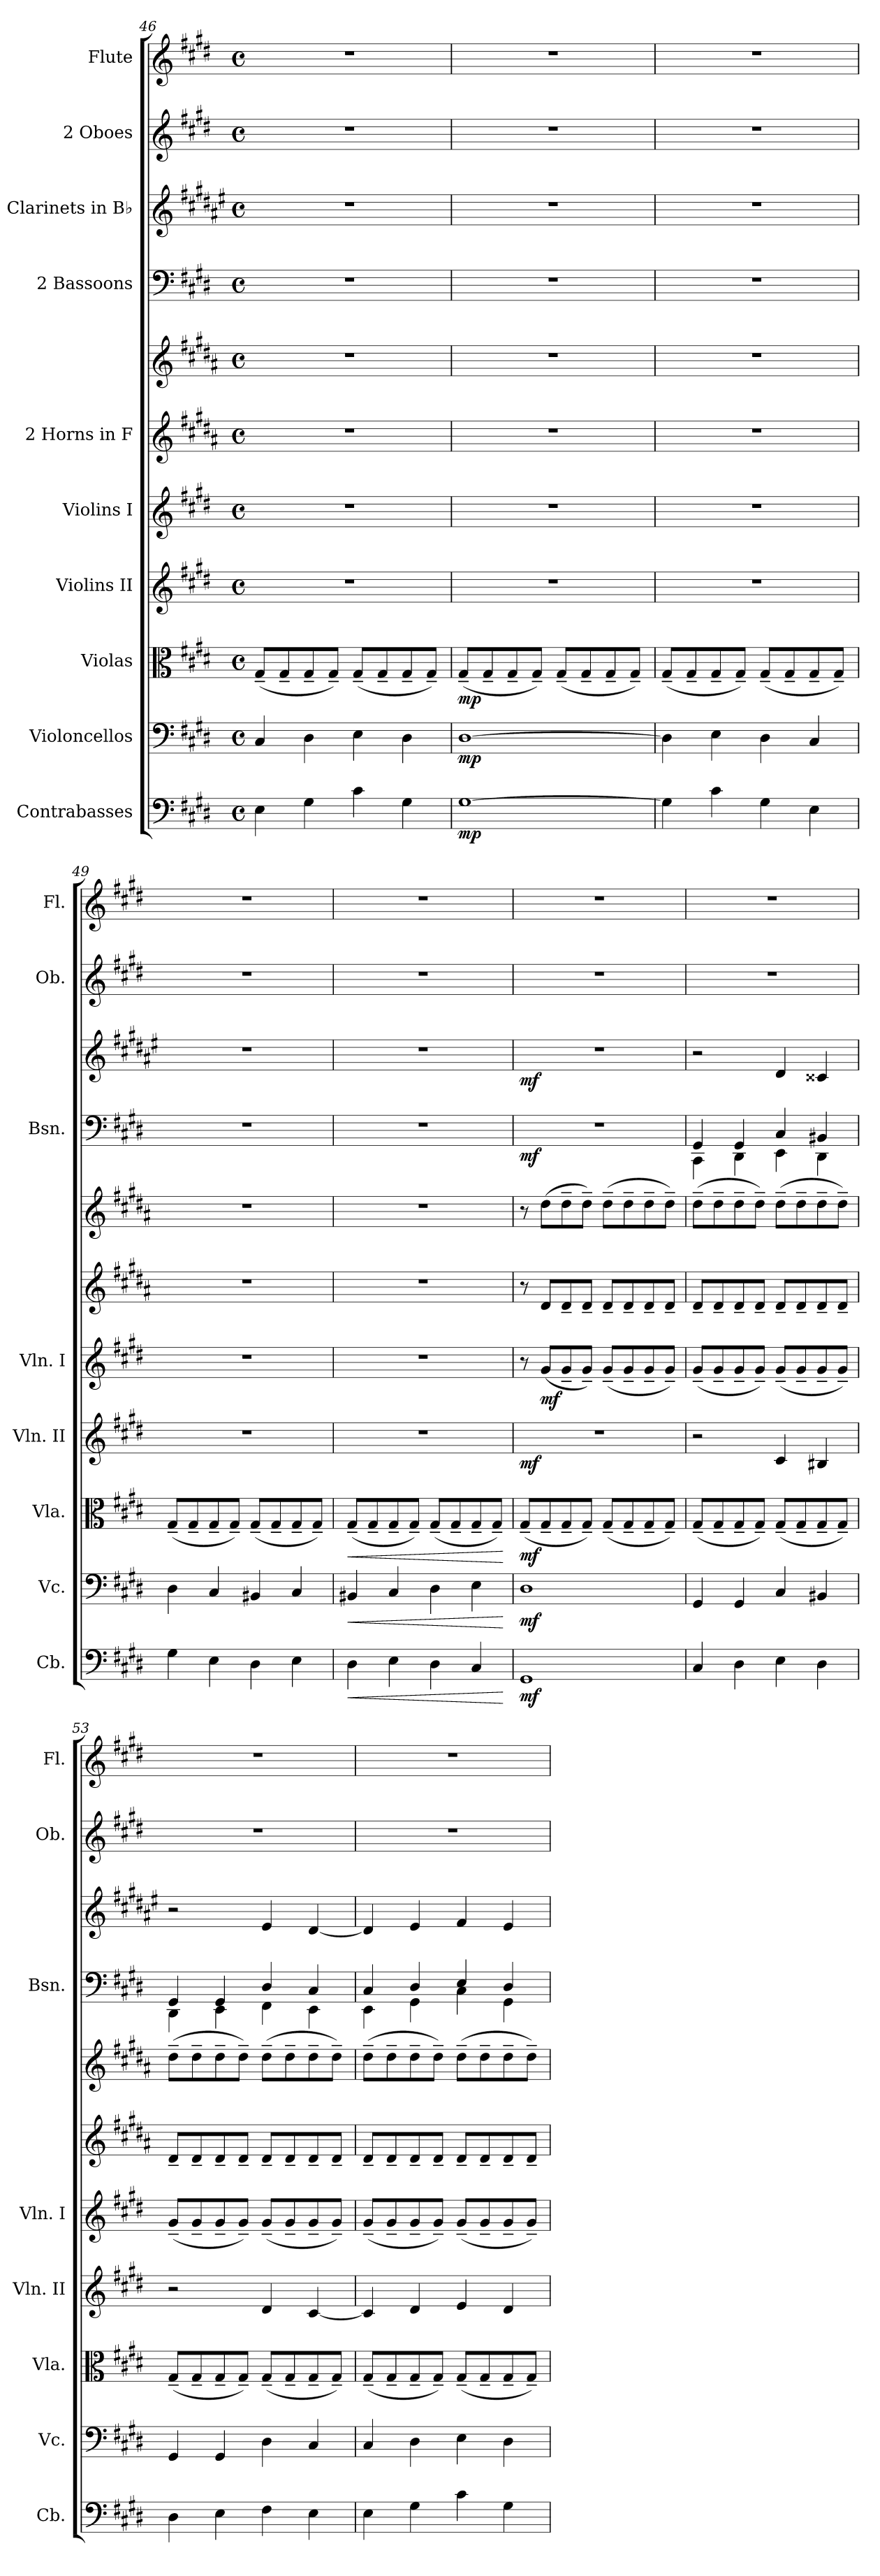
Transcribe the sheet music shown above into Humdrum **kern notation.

**kern	**dynam	**kern	**dynam	**kern	**dynam	**kern	**dynam	**kern	**dynam	**kern	**kern	**dynam	**kern	**dynam	**kern	**dynam	**kern	**kern
*part10	*part10	*part9	*part9	*part8	*part8	*part7	*part7	*part6	*part6	*part5	*part5	*part5	*part4	*part4	*part3	*part3	*part2	*part1
*staff11	*staff11	*staff10	*staff10	*staff9	*staff9	*staff8	*staff8	*staff7	*staff7	*staff6	*staff5	*staff5/6	*staff4	*staff4	*staff3	*staff3	*staff2	*staff1
*I"Contrabasses	*	*I"Violoncellos	*	*I"Violas	*	*I"Violins II	*	*I"Violins I	*	*I"2 Horns in F	*	*	*I"2 Bassoons	*	*I"2 Clarinets in B♭	*	*I"2 Oboes	*I"Flute
*I'Cb.	*	*I'Vc.	*	*I'Vla.	*	*I'Vln. II	*	*I'Vln. I	*	*	*	*	*I'Bsn.	*	*	*	*I'Ob.	*I'Fl.
!!LO:PB:g=z
*clefF4	*	*clefF4	*	*clefC3	*	*clefG2	*	*clefG2	*	*clefG2	*clefG2	*	*clefF4	*	*clefG2	*	*clefG2	*clefG2
*ITrd7c12	*	*	*	*	*	*	*	*	*	*ITrd4c7	*ITrd4c7	*	*	*	*ITrd1c2	*	*	*
*k[f#c#g#d#]	*	*k[f#c#g#d#]	*	*k[f#c#g#d#]	*	*k[f#c#g#d#]	*	*k[f#c#g#d#]	*	*k[f#c#g#d#]	*k[f#c#g#d#]	*	*k[f#c#g#d#]	*	*k[f#c#g#d#]	*	*k[f#c#g#d#]	*k[f#c#g#d#]
*M4/4	*	*M4/4	*	*M4/4	*	*M4/4	*	*M4/4	*	*M4/4	*M4/4	*	*M4/4	*	*M4/4	*	*M4/4	*M4/4
*met(c)	*	*met(c)	*	*met(c)	*	*met(c)	*	*met(c)	*	*met(c)	*met(c)	*	*met(c)	*	*met(c)	*	*met(c)	*met(c)
=46	=46	=46	=46	=46	=46	=46	=46	=46	=46	=46	=46	=46	=46	=46	=46	=46	=46	=46
4EE\	.	4C#/	.	(8G#~/L	.	1r	.	1r	.	1r	1r	.	1r	.	1r	.	1r	1r
.	.	.	.	8G#~/	.	.	.	.	.	.	.	.	.	.	.	.	.	.
4GG#\	.	4D#\	.	8G#~/	.	.	.	.	.	.	.	.	.	.	.	.	.	.
.	.	.	.	8G#~/J)	.	.	.	.	.	.	.	.	.	.	.	.	.	.
4C#\	.	4E\	.	(8G#~/L	.	.	.	.	.	.	.	.	.	.	.	.	.	.
.	.	.	.	8G#~/	.	.	.	.	.	.	.	.	.	.	.	.	.	.
4GG#\	.	4D#\	.	8G#~/	.	.	.	.	.	.	.	.	.	.	.	.	.	.
.	.	.	.	8G#~/J)	.	.	.	.	.	.	.	.	.	.	.	.	.	.
=47	=47	=47	=47	=47	=47	=47	=47	=47	=47	=47	=47	=47	=47	=47	=47	=47	=47	=47
!	!LO:DY:b	!	!LO:DY:b	!	!LO:DY:b	!	!	!	!	!	!	!	!	!	!	!	!	!
[1GG#	mp	[1D#	mp	(8G#~/L	mp	1r	.	1r	.	1r	1r	.	1r	.	1r	.	1r	1r
.	.	.	.	8G#~/	.	.	.	.	.	.	.	.	.	.	.	.	.	.
.	.	.	.	8G#~/	.	.	.	.	.	.	.	.	.	.	.	.	.	.
.	.	.	.	8G#~/J)	.	.	.	.	.	.	.	.	.	.	.	.	.	.
.	.	.	.	(8G#~/L	.	.	.	.	.	.	.	.	.	.	.	.	.	.
.	.	.	.	8G#~/	.	.	.	.	.	.	.	.	.	.	.	.	.	.
.	.	.	.	8G#~/	.	.	.	.	.	.	.	.	.	.	.	.	.	.
.	.	.	.	8G#~/J)	.	.	.	.	.	.	.	.	.	.	.	.	.	.
=48	=48	=48	=48	=48	=48	=48	=48	=48	=48	=48	=48	=48	=48	=48	=48	=48	=48	=48
4GG#\]	.	4D#\]	.	(8G#~/L	.	1r	.	1r	.	1r	1r	.	1r	.	1r	.	1r	1r
.	.	.	.	8G#~/	.	.	.	.	.	.	.	.	.	.	.	.	.	.
4C#\	.	4E\	.	8G#~/	.	.	.	.	.	.	.	.	.	.	.	.	.	.
.	.	.	.	8G#~/J)	.	.	.	.	.	.	.	.	.	.	.	.	.	.
4GG#\	.	4D#\	.	(8G#~/L	.	.	.	.	.	.	.	.	.	.	.	.	.	.
.	.	.	.	8G#~/	.	.	.	.	.	.	.	.	.	.	.	.	.	.
4EE\	.	4C#/	.	8G#~/	.	.	.	.	.	.	.	.	.	.	.	.	.	.
.	.	.	.	8G#~/J)	.	.	.	.	.	.	.	.	.	.	.	.	.	.
=49	=49	=49	=49	=49	=49	=49	=49	=49	=49	=49	=49	=49	=49	=49	=49	=49	=49	=49
4GG#\	.	4D#\	.	(8G#~/L	.	1r	.	1r	.	1r	1r	.	1r	.	1r	.	1r	1r
.	.	.	.	8G#~/	.	.	.	.	.	.	.	.	.	.	.	.	.	.
4EE\	.	4C#/	.	8G#~/	.	.	.	.	.	.	.	.	.	.	.	.	.	.
.	.	.	.	8G#~/J)	.	.	.	.	.	.	.	.	.	.	.	.	.	.
4DD#\	.	4BB#X/	.	(8G#~/L	.	.	.	.	.	.	.	.	.	.	.	.	.	.
.	.	.	.	8G#~/	.	.	.	.	.	.	.	.	.	.	.	.	.	.
4EE\	.	4C#/	.	8G#~/	.	.	.	.	.	.	.	.	.	.	.	.	.	.
.	.	.	.	8G#~/J)	.	.	.	.	.	.	.	.	.	.	.	.	.	.
!!LO:PB:g=z
=50	=50	=50	=50	=50	=50	=50	=50	=50	=50	=50	=50	=50	=50	=50	=50	=50	=50	=50
!	!LO:HP:b	!	!LO:HP:b	!	!LO:HP:b	!	!	!	!	!	!	!	!	!	!	!	!	!
4DD#\	<	4BB#X/	<	(8G#~/L	<	1r	.	1r	.	1r	1r	.	1r	.	1r	.	1r	1r
.	.	.	.	8G#~/	.	.	.	.	.	.	.	.	.	.	.	.	.	.
4EE\	.	4C#/	.	8G#~/	.	.	.	.	.	.	.	.	.	.	.	.	.	.
.	.	.	.	8G#~/J)	.	.	.	.	.	.	.	.	.	.	.	.	.	.
4DD#\	.	4D#\	.	(8G#~/L	.	.	.	.	.	.	.	.	.	.	.	.	.	.
.	.	.	.	8G#~/	.	.	.	.	.	.	.	.	.	.	.	.	.	.
4CC#/	.	4E\	.	8G#~/	.	.	.	.	.	.	.	.	.	.	.	.	.	.
.	.	.	.	8G#~/J)	.	.	.	.	.	.	.	.	.	.	.	.	.	.
.	[	.	[	.	[	.	.	.	.	.	.	.	.	.	.	.	.	.
=51	=51	=51	=51	=51	=51	=51	=51	=51	=51	=51	=51	=51	=51	=51	=51	=51	=51	=51
!	!LO:DY:b	!	!LO:DY:b	!	!LO:DY:b	!	!LO:DY:b	!	!	!	!	!	!	!LO:DY:b	!	!LO:DY:b	!	!
1GGG#	mf	1D#	mf	(8G#~/L	mf	1r	mf	8r	.	8r	8r	.	1r	mf	1r	mf	1r	1r
!	!	!	!	!	!	!	!	!	!LO:DY:b	!	!	!LO:DY:b=2	!	!	!	!	!	!
!	!	!	!	!	!	!	!	!	!	!	!	!LO:DY:n=1:b	!	!	!	!	!	!
.	.	.	.	8G#~/	.	.	.	(8g#/L	mf	8G#/L	(8g#\L	mf mf	.	.	.	.	.	.
.	.	.	.	8G#~/	.	.	.	8g#~/	.	8G#~/	8g#~\	.	.	.	.	.	.	.
.	.	.	.	8G#~/J)	.	.	.	8g#~/J)	.	8G#~/J	8g#~\J)	.	.	.	.	.	.	.
.	.	.	.	(8G#~/L	.	.	.	(8g#~/L	.	8G#~/L	(8g#~\L	.	.	.	.	.	.	.
.	.	.	.	8G#~/	.	.	.	8g#~/	.	8G#~/	8g#~\	.	.	.	.	.	.	.
.	.	.	.	8G#~/	.	.	.	8g#~/	.	8G#~/	8g#~\	.	.	.	.	.	.	.
.	.	.	.	8G#~/J)	.	.	.	8g#~/J)	.	8G#~/J	8g#~\J)	.	.	.	.	.	.	.
=52	=52	=52	=52	=52	=52	=52	=52	=52	=52	=52	=52	=52	=52	=52	=52	=52	=52	=52
*	*	*	*	*	*	*	*	*	*	*	*	*	*^	*	*	*	*	*
4CC#/	.	4GG#/	.	(8G#~/L	.	2r	.	(8g#~/L	.	8G#~/L	(8g#~\L	.	4GG#/	4CC#\	.	2r	.	1r	1r
.	.	.	.	8G#~/	.	.	.	8g#~/	.	8G#~/	8g#~\	.	.	.	.	.	.	.	.
4DD#\	.	4GG#/	.	8G#~/	.	.	.	8g#~/	.	8G#~/	8g#~\	.	4GG#/	4DD#\	.	.	.	.	.
.	.	.	.	8G#~/J)	.	.	.	8g#~/J)	.	8G#~/J	8g#~\J)	.	.	.	.	.	.	.	.
4EE\	.	4C#/	.	(8G#~/L	.	4c#/	.	(8g#~/L	.	8G#~/L	(8g#~\L	.	4C#/	4EE\	.	4c#/	.	.	.
.	.	.	.	8G#~/	.	.	.	8g#~/	.	8G#~/	8g#~\	.	.	.	.	.	.	.	.
4DD#\	.	4BB#X/	.	8G#~/	.	4B#X/	.	8g#~/	.	8G#~/	8g#~\	.	4BB#X/	4DD#\	.	4B#X/	.	.	.
.	.	.	.	8G#~/J)	.	.	.	8g#~/J)	.	8G#~/J	8g#~\J)	.	.	.	.	.	.	.	.
=53	=53	=53	=53	=53	=53	=53	=53	=53	=53	=53	=53	=53	=53	=53	=53	=53	=53	=53	=53
4DD#\	.	4GG#/	.	(8G#~/L	.	2r	.	(8g#~/L	.	8G#~/L	(8g#~\L	.	4GG#/	4DD#\	.	2r	.	1r	1r
.	.	.	.	8G#~/	.	.	.	8g#~/	.	8G#~/	8g#~\	.	.	.	.	.	.	.	.
4EE\	.	4GG#/	.	8G#~/	.	.	.	8g#~/	.	8G#~/	8g#~\	.	4GG#/	4EE\	.	.	.	.	.
.	.	.	.	8G#~/J)	.	.	.	8g#~/J)	.	8G#~/J	8g#~\J)	.	.	.	.	.	.	.	.
4FF#\	.	4D#\	.	(8G#~/L	.	4d#/	.	(8g#~/L	.	8G#~/L	(8g#~\L	.	4D#/	4FF#\	.	4d#/	.	.	.
.	.	.	.	8G#~/	.	.	.	8g#~/	.	8G#~/	8g#~\	.	.	.	.	.	.	.	.
4EE\	.	4C#/	.	8G#~/	.	[4c#/	.	8g#~/	.	8G#~/	8g#~\	.	4C#/	4EE\	.	[4c#/	.	.	.
.	.	.	.	8G#~/J)	.	.	.	8g#~/J)	.	8G#~/J	8g#~\J)	.	.	.	.	.	.	.	.
!!LO:PB:g=z
=54	=54	=54	=54	=54	=54	=54	=54	=54	=54	=54	=54	=54	=54	=54	=54	=54	=54	=54	=54
4EE\	.	4C#/	.	(8G#~/L	.	4c#/]	.	(8g#~/L	.	8G#~/L	(8g#~\L	.	4C#/	4EE\	.	4c#/]	.	1r	1r
.	.	.	.	8G#~/	.	.	.	8g#~/	.	8G#~/	8g#~\	.	.	.	.	.	.	.	.
4GG#\	.	4D#\	.	8G#~/	.	4d#/	.	8g#~/	.	8G#~/	8g#~\	.	4D#/	4GG#\	.	4d#/	.	.	.
.	.	.	.	8G#~/J)	.	.	.	8g#~/J)	.	8G#~/J	8g#~\J)	.	.	.	.	.	.	.	.
4C#\	.	4E\	.	(8G#~/L	.	4e/	.	(8g#~/L	.	8G#~/L	(8g#~\L	.	4E/	4C#\	.	4e/	.	.	.
.	.	.	.	8G#~/	.	.	.	8g#~/	.	8G#~/	8g#~\	.	.	.	.	.	.	.	.
4GG#\	.	4D#\	.	8G#~/	.	4d#/	.	8g#~/	.	8G#~/	8g#~\	.	4D#/	4GG#\	.	4d#/	.	.	.
.	.	.	.	8G#~/J)	.	.	.	8g#~/J)	.	8G#~/J	8g#~\J)	.	.	.	.	.	.	.	.
*	*	*	*	*	*	*	*	*	*	*	*	*	*v	*v	*	*	*	*	*
=	=	=	=	=	=	=	=	=	=	=	=	=	=	=	=	=	=	=
*-	*-	*-	*-	*-	*-	*-	*-	*-	*-	*-	*-	*-	*-	*-	*-	*-	*-	*-
